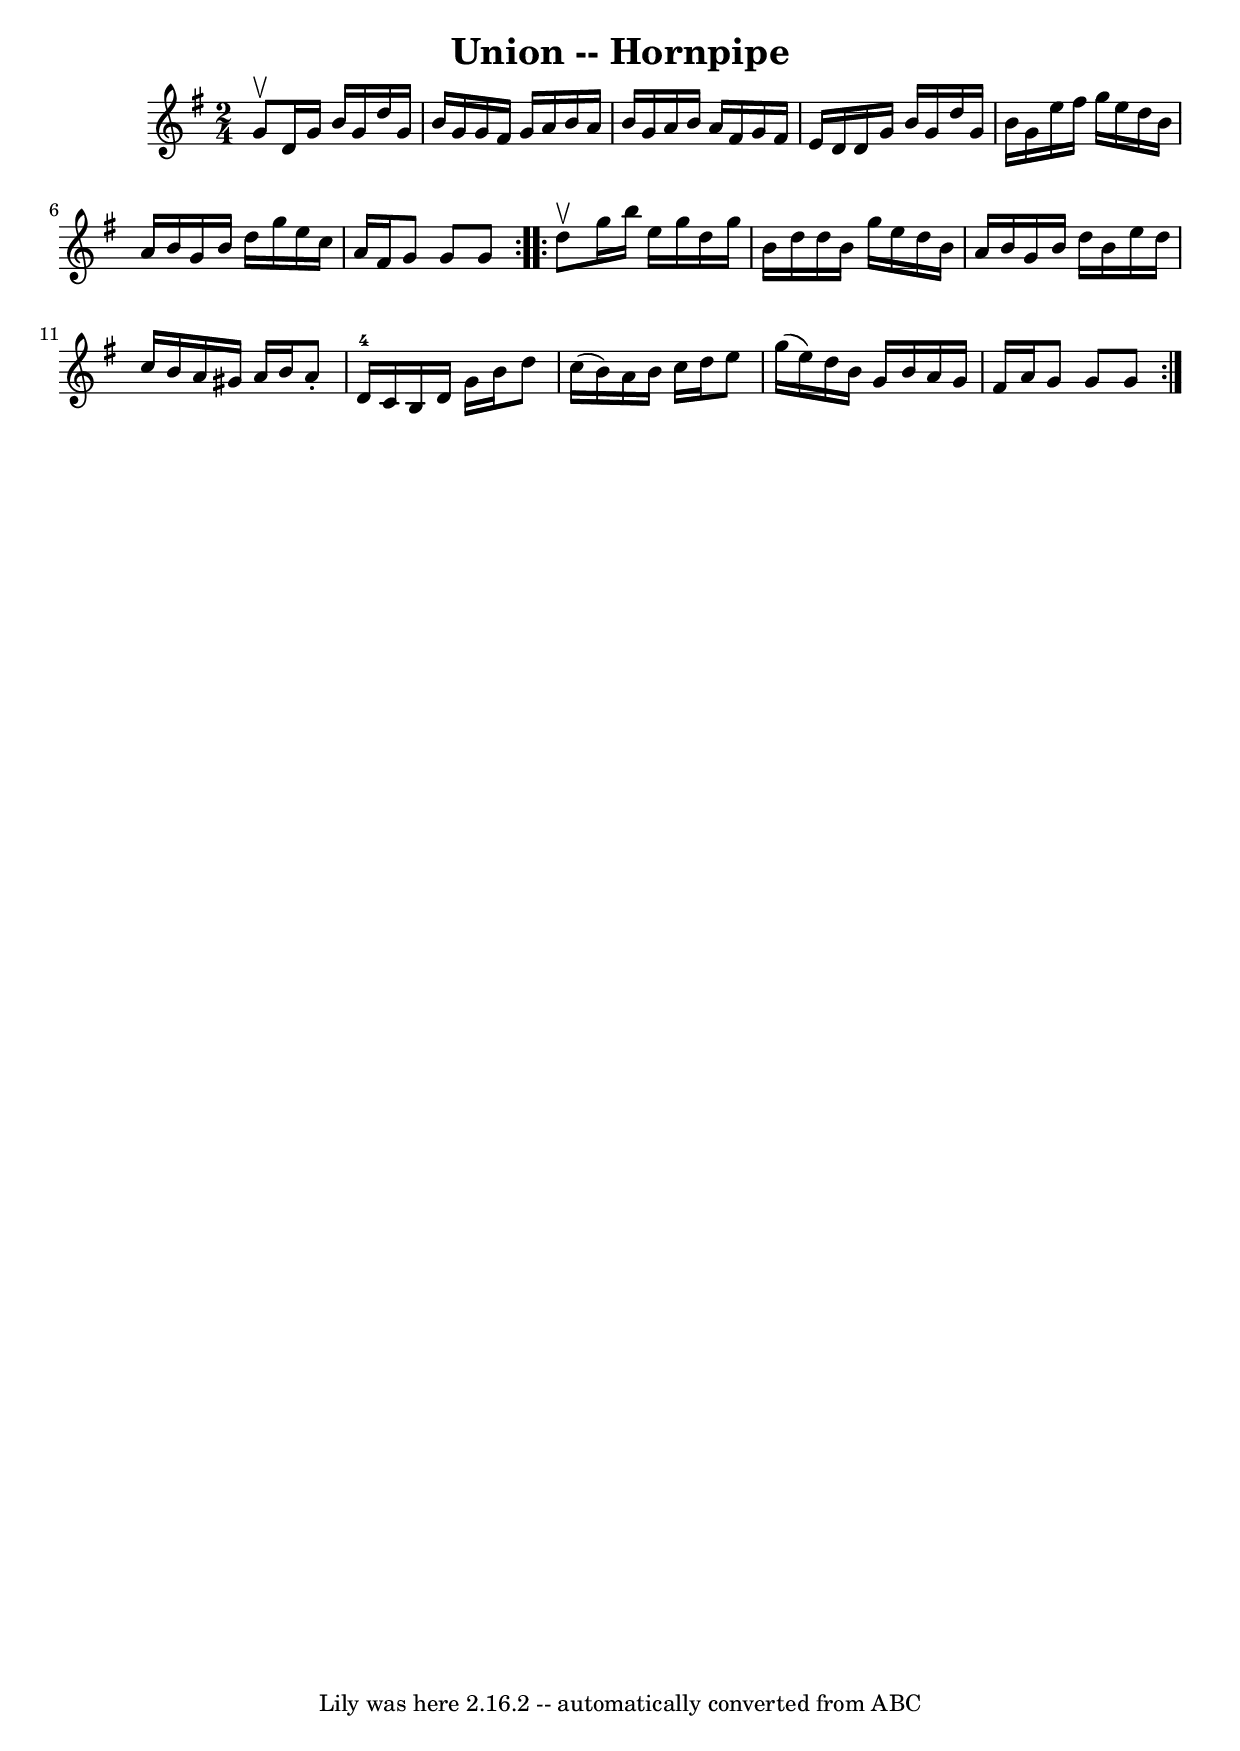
\version "2.16.2"
\include "Mammoth.ily"
\header {
  %% book = "Cole's 1000 Fiddle Tunes"
  crossRefNumber = "1"
  footnotes = ""
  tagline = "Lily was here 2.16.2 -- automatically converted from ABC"
  title = "Union -- Hornpipe"

}
voicedefault =  {



  \repeat volta 2 {

    \time 2/4 
    \key g \major
    g'8^\upbow |
    d'16 g'16 b'16 g'16   
    d''16 g'16 b'16 g'16  |
    g'16 fis'16 g'16 a'16    
    b'16 a'16 b'16 g'16  |
    a'16 b'16 a'16 fis'16 g'16 
    fis'16 e'16 d'16  |
    d'16 g'16 b'16 g'16 d''16   
    g'16 b'16 g'16  |
    e''16 fis''16 g''16 e''16 d''16   
    b'16 a'16 b'16  |
    g'16 b'16 d''16 g''16 e''16    
    c''16 a'16 fis'16  |
    g'8 g'8 g'8  
  }     
  \repeat volta 2 {
    
    d''8^\upbow |
    g''16 b''16 e''16 g''16 d''16 g''16    
    b'16 d''16  |
    d''16 b'16 g''16 e''16 d''16 b'16    
    a'16 b'16  |
    g'16 b'16 d''16 b'16 e''16 d''16    
    c''16 b'16  |
    a'16 gis'16 a'16 b'16 a'8-. d'16-4  
    c'16  |
    b16 d'16 g'16 b'16 d''8 c''16 (b'16)  |
    a'16 b'16 c''16 d''16 e''8 g''16 (e''16)  |
    d''16 b'16 g'16 b'16 a'16 g'16 fis'16 a'16   |
    g'8 g'8 g'8  
  }   

}

\score{
  <<

    \context Staff="default"
    {
      \voicedefault 
      
    }

  >>
  \layout {
    
  }
  \midi {
  }

}
